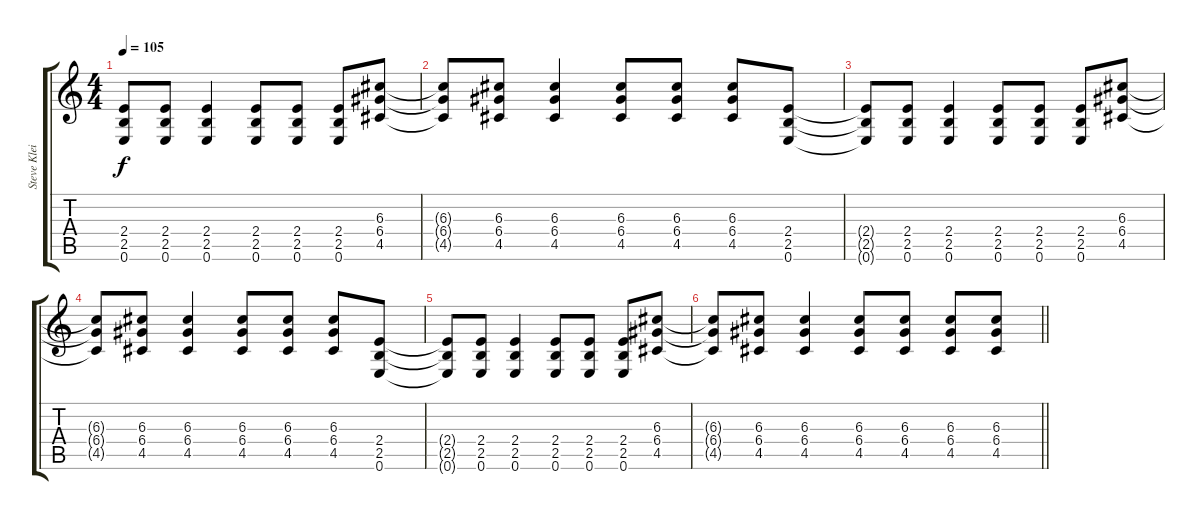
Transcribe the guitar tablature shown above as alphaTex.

\track ("Steve Klein Fade" "Steve Klei") {instrument overdrivenguitar}
\staff {score tabs}
\tuning (E4 B3 G3 D3 A2 E2) {hide}
\ts (4 4)
\tempo 105
\clef g2
\ks c
(2.4{t} 2.5{t} 0.6{t}).8{dy f} (2.4 2.5 0.6).8 (2.4 2.5 0.6).4 (2.4 2.5 0.6).8 (2.4 2.5 0.6).8 (2.4 2.5 0.6).8 (6.3 6.4 4.5).8 |
(6.3{t} 6.4{t} 4.5{t}).8 (6.3 6.4 4.5).8 (6.3 6.4 4.5).4 (6.3 6.4 4.5).8 (6.3 6.4 4.5).8 (6.3 6.4 4.5).8 (2.4 2.5 0.6).8 |
(2.4{t} 2.5{t} 0.6{t}).8{volume 0} (2.4 2.5 0.6).8 (2.4 2.5 0.6).4 (2.4 2.5 0.6).8 (2.4 2.5 0.6).8 (2.4 2.5 0.6).8 (6.3 6.4 4.5).8 |
(6.3{t} 6.4{t} 4.5{t}).8 (6.3 6.4 4.5).8 (6.3 6.4 4.5).4 (6.3 6.4 4.5).8 (6.3 6.4 4.5).8 (6.3 6.4 4.5).8 (2.4 2.5 0.6).8 |
(2.4{t} 2.5{t} 0.6{t}).8 (2.4 2.5 0.6).8 (2.4 2.5 0.6).4 (2.4 2.5 0.6).8 (2.4 2.5 0.6).8 (2.4 2.5 0.6).8 (6.3 6.4 4.5).8 |
\barLineRight lightlight
(6.3{t} 6.4{t} 4.5{t}).8 (6.3 6.4 4.5).8 (6.3 6.4 4.5).4 (6.3 6.4 4.5).8 (6.3 6.4 4.5).8 (6.3 6.4 4.5).8 (6.3 6.4 4.5).8
